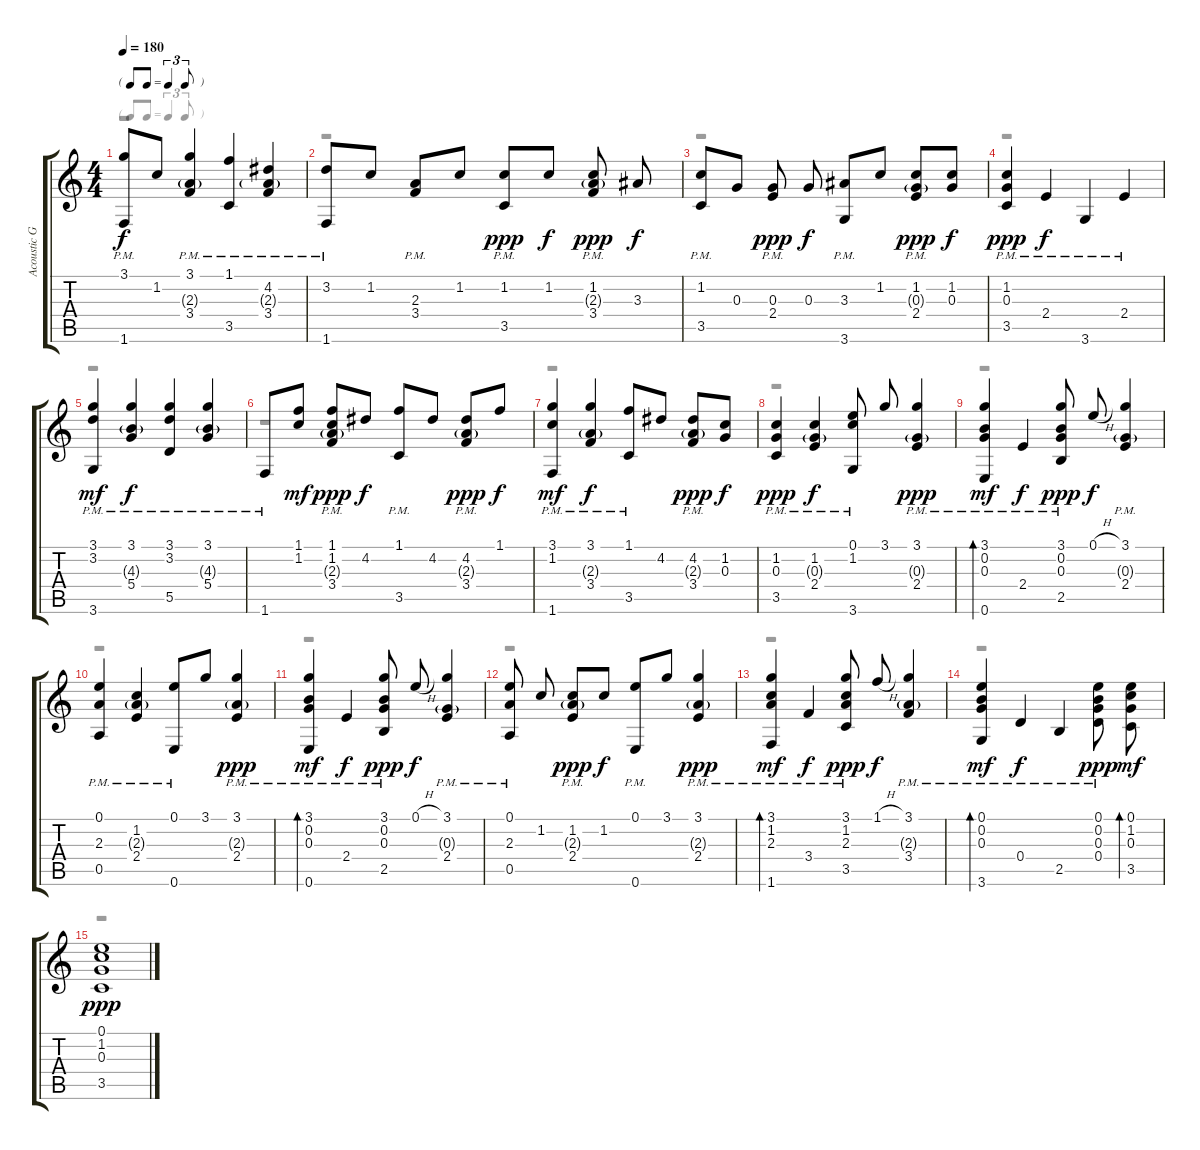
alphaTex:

\track ("Acoustic Guitar " "Acoustic G") {instrument electricguitarjazz}
\staff {score tabs}
\tuning (E4 B3 G3 D3 A2 E2) {hide}
\voice
\ts (4 4)
\tf triplet8th
\tempo 180
\clef g2
\ks c
(3.1 1.6{pm}).8{dy f} 1.2.8 (3.1 2.3{g} 3.4{pm}).4 (1.1 3.5{pm}).4 (4.2 2.3{g} 3.4{pm}).4 |
(3.2 1.6{pm}).8 1.2.8 (2.3 3.4{pm}).8 1.2.8 (1.2 3.5{pm}).8{dy ppp} 1.2.8{dy f} (1.2 2.3{g} 3.4{pm}).8{dy ppp beam split} 3.3.8{dy f beam Up} |
(1.2 3.5{pm}).8 0.3.8{beam split} (0.3 2.4{pm}).8{dy ppp beam Up beam split} 0.3.8{dy f} (3.3 3.6{pm}).8 1.2.8 (1.2 0.3{g} 2.4{pm}).8{dy ppp} (1.2 0.3).8{dy f} |
(1.2 0.3 3.5{pm}).4{dy ppp} 2.4{pm}.4{dy f} 3.6{pm}.4 2.4{pm}.4 |
(3.1 3.2 3.6{pm}).4{dy mf} (3.1 4.3{g} 5.4{pm}).4{dy f} (3.1 3.2 5.5{pm}).4 (3.1 4.3{g} 5.4{pm}).4 |
1.6{pm}.8 (1.1 1.2).8{dy mf} (1.1 1.2 2.3{g} 3.4{pm}).8{dy ppp} 4.2.8{dy f} (1.1 3.5{pm}).8 4.2.8 (4.2 2.3{g} 3.4{pm}).8{dy ppp} 1.1.8{dy f} |
(3.1 1.2 1.6{pm}).4{dy mf} (3.1 2.3{g} 3.4{pm}).4{dy f} (1.1 3.5{pm}).8 4.2.8 (4.2 2.3{g} 3.4{pm}).8{dy ppp} (1.2 0.3).8{dy f} |
(1.2 0.3 3.5{pm}).4{dy ppp beam Up beam split} (1.2 0.3{g} 2.4{pm}).4{dy f beam split} (0.1 1.2 3.6{pm}).8{beam Up beam split} 3.1.8 (3.1 0.3{g} 2.4{pm}).4{dy ppp} |
(3.1 0.2 0.3 0.6{pm}).4{bd 240 dy mf beam Up beam split} 2.4{pm}.4{dy f beam split} (3.1 0.2 0.3 2.5{pm}).8{dy ppp beam Up beam split} 0.1{h}.8{dy f} (3.1 0.3{g} 2.4{pm}).4 |
(0.1 2.3 0.5{pm}).4{beam Up beam split} (1.2 2.3{g} 2.4{pm}).4 (0.1 0.6{pm}).8 3.1.8 (3.1 2.3{g} 2.4{pm}).4{dy ppp} |
(3.1 0.2 0.3 0.6{pm}).4{bd 240 dy mf beam Up beam split} 2.4{pm}.4{dy f beam split} (3.1 0.2 0.3 2.5{pm}).8{dy ppp beam Up beam split} 0.1{h}.8{dy f} (3.1 0.3{g} 2.4{pm}).4 |
(0.1 2.3 0.5{pm}).8{beam Up beam split} 1.2.8 (1.2 2.3{g} 2.4{pm}).8{dy ppp} 1.2.8{dy f} (0.1 0.6{pm}).8 3.1.8 (3.1 2.3{g} 2.4{pm}).4{dy ppp} |
(3.1 1.2 2.3 1.6{pm}).4{bd 240 dy mf beam Up beam split} 3.4{pm}.4{dy f beam split} (3.1 1.2 2.3 3.5{pm}).8{dy ppp beam Up beam split} 1.1{h}.8{dy f} (3.1 2.3{g} 3.4{pm}).4 |
(0.1 0.2 0.3 3.6{pm}).4{bd 240 dy mf beam Up beam split} 0.4{pm}.4{dy f} 2.5{pm}.4{beam split} (0.1 0.2 0.3 0.4{pm}).8{dy ppp beam Down beam split} (0.1 1.2 0.3 3.5).8{bd 60 dy mf beam Down} |
(0.1 1.2 0.3 3.5).1{dy ppp}
\voice
\clef g2
\ottava regular
\simile none
\ks c
r.1{dy f} |
r.1 |
r.1 |
r.1 |
r.1 |
r.1 |
r.1 |
r.1 |
r.1 |
r.1 |
r.1 |
r.1 |
r.1 |
r.1 |
r.1
